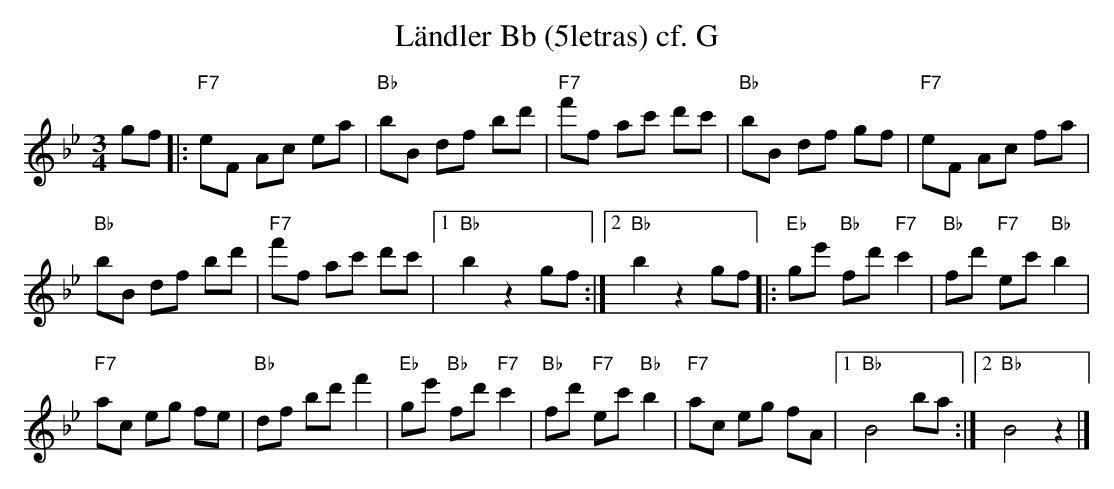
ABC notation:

X:1
T:L\"andler Bb (5letras) cf. G
M:3/4
L:1/8
K:Bbmaj%%MIDI gchordon
gf |: "F7"eF Ac ea | "Bb"bB df bd' | "F7"f'f ac' d'c' | "Bb"bB df gf | "F7"eF Ac fa |
"Bb"bB df bd' | "F7"f'f ac' d'c' |1 "Bb"b2z2gf :|2 "Bb"b2z2gf |: "Eb"ge' "Bb"fd'"F7"c'2 | "Bb"fd' "F7"ec'"Bb"b2 |
"F7"ac eg fe | "Bb"df bd'f'2 | "Eb"ge' "Bb"fd'"F7"c'2 | "Bb"fd' "F7"ec'"Bb"b2 | "F7"ac eg fA |1 "Bb"B4ba :|2 "Bb"B4z2 |]
